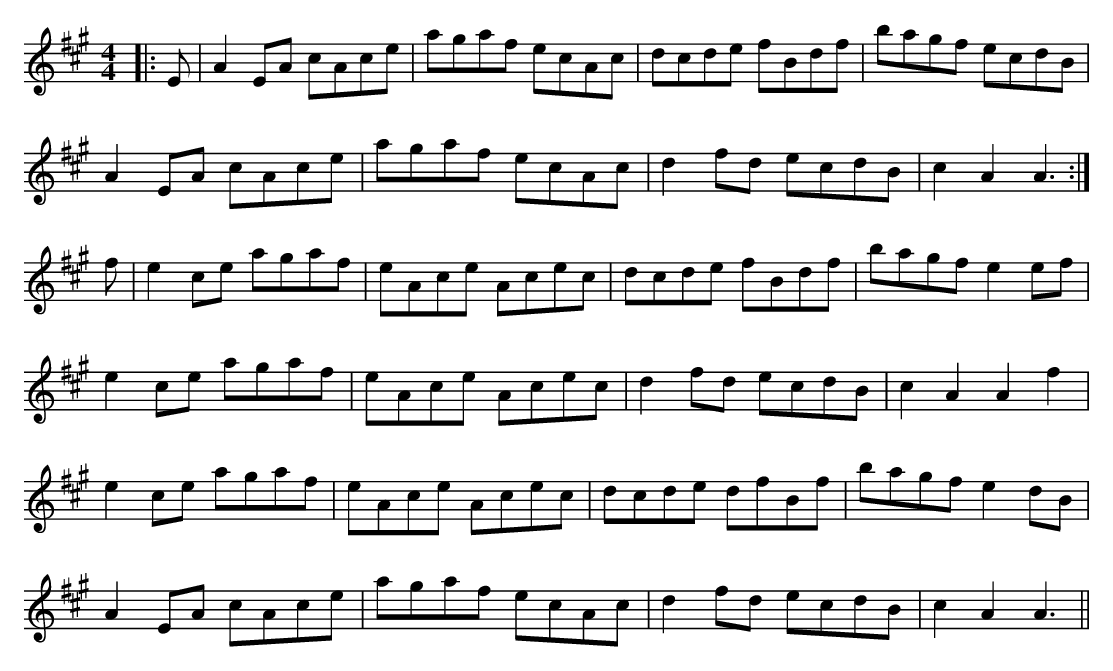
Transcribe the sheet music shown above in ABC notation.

X:1
M:4/4
K:A
|:E|A2 EA cAce|agaf ecAc|dcde fBdf|bagf ecdB|
A2 EA cAce|agaf ecAc|d2 fd ecdB|c2 A2 A3:|
f|e2 ce agaf|eAce Acec|dcde fBdf|bagf e2 ef|
e2 ce agaf|eAce Acec|d2 fd ecdB|c2 A2 A2 f2|
e2 ce agaf|eAce Acec|dcde dfBf|bagf e2 dB|
A2 EA cAce|agaf ecAc|d2 fd ecdB|c2 A2 A3||
